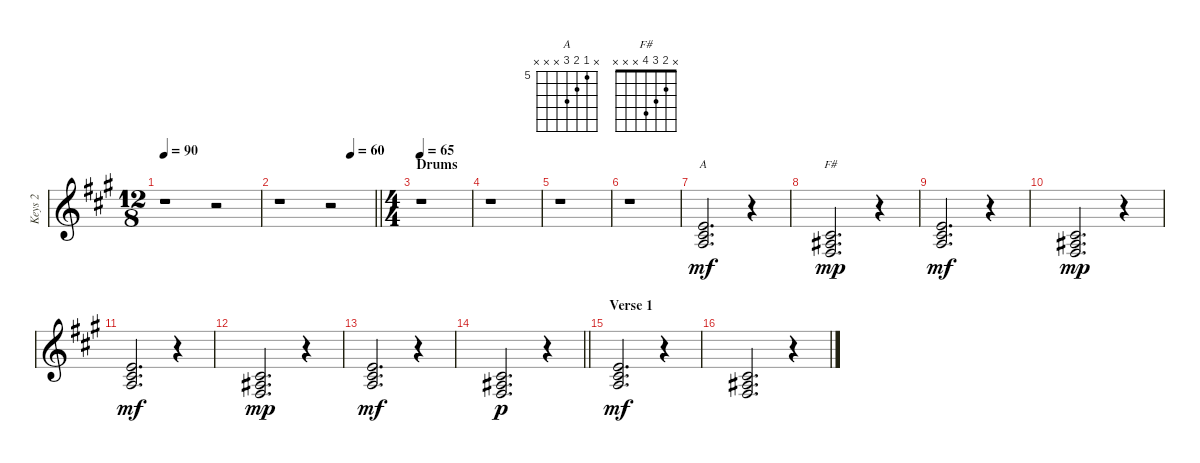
\track ("Keys 2" "Keys 2") {instrument stringensemble2}
\staff {score}
\tuning (E4 B3 G3 D3 A2 E2 B1) {hide}
\chord ("A" x 5 6 7 x x x) {firstfret 5}
\chord ("F#" x 2 3 4 x x x)
\ts (12 8)
\tempo 90
\clef g2
\ks f#minor
r.1{dy mf} r.2 |
\tempo (60 0.75)
\barLineRight lightlight
r.1 r.2 |
\ts (4 4)
\section ("" "Drums")
\tempo 65
r.1 |
r.1 |
r.1 |
r.1 |
(5.2 6.3 7.4).2{d bd 120 ch "A" instrument acousticgrandpiano} r.4 |
(2.2 3.3 4.4).2{d bd 120 ch "F#" dy mp} r.4 |
(5.2 6.3 7.4).2{d bd 120 dy mf} r.4 |
(2.2 3.3 4.4).2{d bd 120 dy mp} r.4 |
(5.2 6.3 7.4).2{d bd 120 dy mf} r.4 |
(2.2 3.3 4.4).2{d bd 120 dy mp} r.4 |
(5.2 6.3 7.4).2{d bd 120 dy mf} r.4 |
\barLineRight lightlight
(2.2 3.3 4.4).2{d bd 120 dy p} r.4 |
\section ("" "Verse 1")
(5.2 6.3 7.4).2{d bd 120 dy mf} r.4 |
(2.2 3.3 4.4).2{d bd 120} r.4
